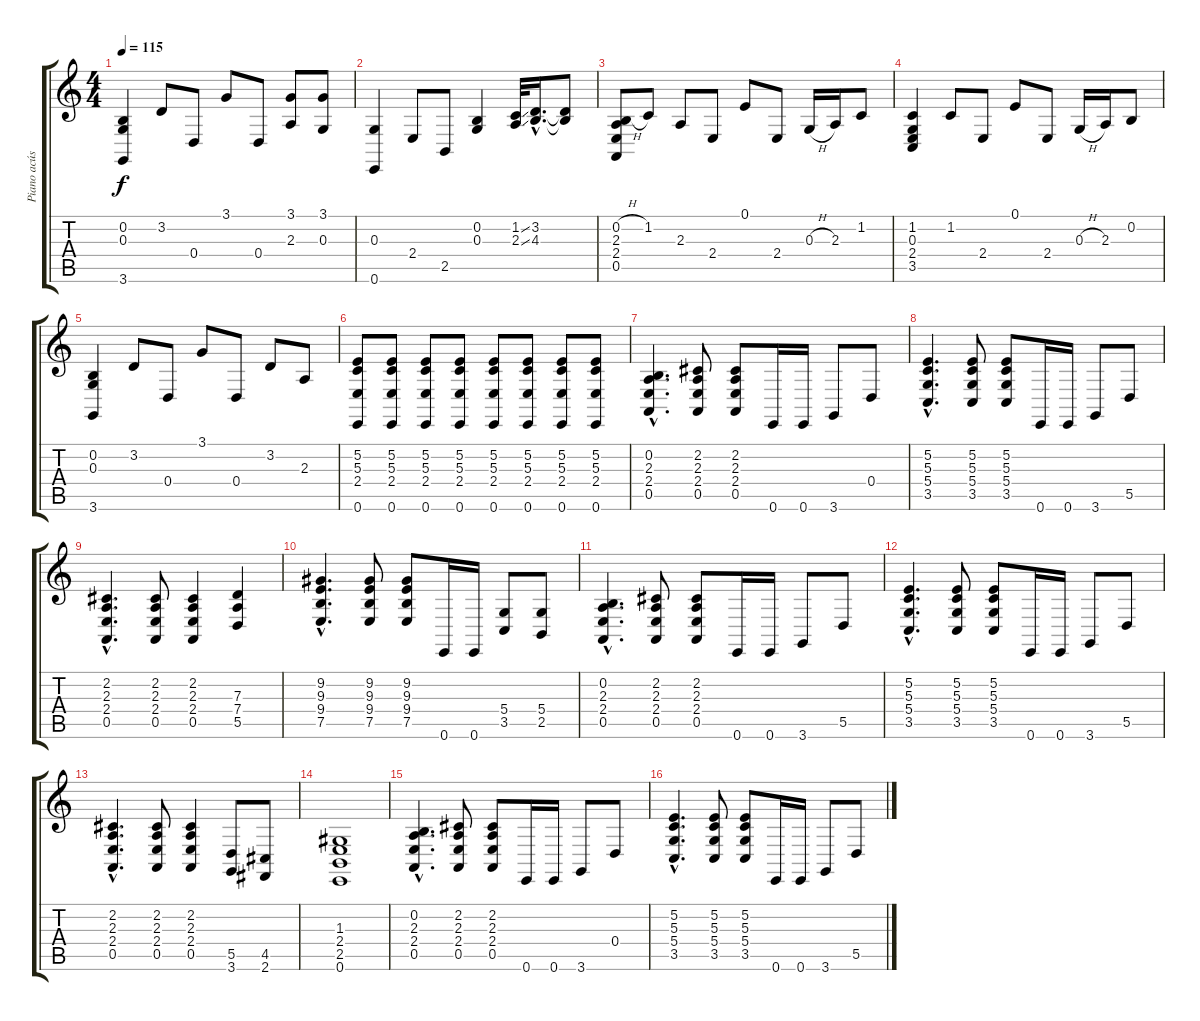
\track ("Piano acústico" "Piano acús") {instrument acousticgrandpiano}
\staff {score tabs}
\tuning (E4 B3 G3 D3 A2 E2) {hide}
\ts (4 4)
\tempo 115
\clef g2
\ks c
(0.2 0.3 3.6).4{dy f} 3.2.8 0.4.8 3.1.8 0.4.8 (3.1 2.3).8 (3.1 0.3).8 |
(0.3 0.6).4 2.4.8 2.5.8 (0.2 0.3).4 (1.2{ss} 2.3{ss}).32 (3.2{hac} 4.3{hac}).16{d} (3.2{t} 4.3{t}).8 |
(0.2{h} 2.3 2.4 0.5).8{volume 13 balance 13} 1.2.8 2.3.8 2.4.8 0.1.8 2.4.8 0.3{h}.16 2.3.16 1.2.8 |
(1.2 0.3 2.4 3.5).4 1.2.8 2.4.8 0.1.8 2.4.8 0.3{h}.16 2.3.16 0.2.8 |
(0.2 0.3 3.6).4 3.2.8 0.4.8 3.1.8 0.4.8 3.2.8 2.3.8 |
(5.2 5.3 2.4 0.6).8 (5.2 5.3 2.4 0.6).8 (5.2 5.3 2.4 0.6).8 (5.2 5.3 2.4 0.6).8 (5.2 5.3 2.4 0.6).8 (5.2 5.3 2.4 0.6).8 (5.2 5.3 2.4 0.6).8 (5.2 5.3 2.4 0.6).8 |
(0.2{hac} 2.3{hac} 2.4{hac} 0.5{hac}).4{d} (2.2 2.3 2.4 0.5).8 (2.2 2.3 2.4 0.5).8 0.6.16 0.6.16 3.6.8 0.4.8 |
(5.2{hac} 5.3{hac} 5.4{hac} 3.5{hac}).4{d} (5.2 5.3 5.4 3.5).8 (5.2 5.3 5.4 3.5).8 0.6.16 0.6.16 3.6.8 5.5.8 |
(2.2{hac} 2.3{hac} 2.4{hac} 0.5{hac}).4{d} (2.2 2.3 2.4 0.5).8 (2.2 2.3 2.4 0.5).4 (7.3 7.4 5.5).4 |
(9.2{hac} 9.3{hac} 9.4{hac} 7.5{hac}).4{d} (9.2 9.3 9.4 7.5).8 (9.2 9.3 9.4 7.5).8 0.6.16 0.6.16 (5.4 3.5).8 (5.4 2.5).8 |
(0.2{hac} 2.3{hac} 2.4{hac} 0.5{hac}).4{d} (2.2 2.3 2.4 0.5).8 (2.2 2.3 2.4 0.5).8 0.6.16 0.6.16 3.6.8 5.5.8 |
(5.2{hac} 5.3{hac} 5.4{hac} 3.5{hac}).4{d} (5.2 5.3 5.4 3.5).8 (5.2 5.3 5.4 3.5).8 0.6.16 0.6.16 3.6.8 5.5.8 |
(2.2{hac} 2.3{hac} 2.4{hac} 0.5{hac}).4{d} (2.2 2.3 2.4 0.5).8 (2.2 2.3 2.4 0.5).4 (5.5 3.6).8 (4.5 2.6).8 |
(1.3 2.4 2.5 0.6).1 |
(0.2{hac} 2.3{hac} 2.4{hac} 0.5{hac}).4{d} (2.2 2.3 2.4 0.5).8 (2.2 2.3 2.4 0.5).8 0.6.16 0.6.16 3.6.8 0.4.8 |
(5.2{hac} 5.3{hac} 5.4{hac} 3.5{hac}).4{d} (5.2 5.3 5.4 3.5).8 (5.2 5.3 5.4 3.5).8 0.6.16 0.6.16 3.6.8 5.5.8
